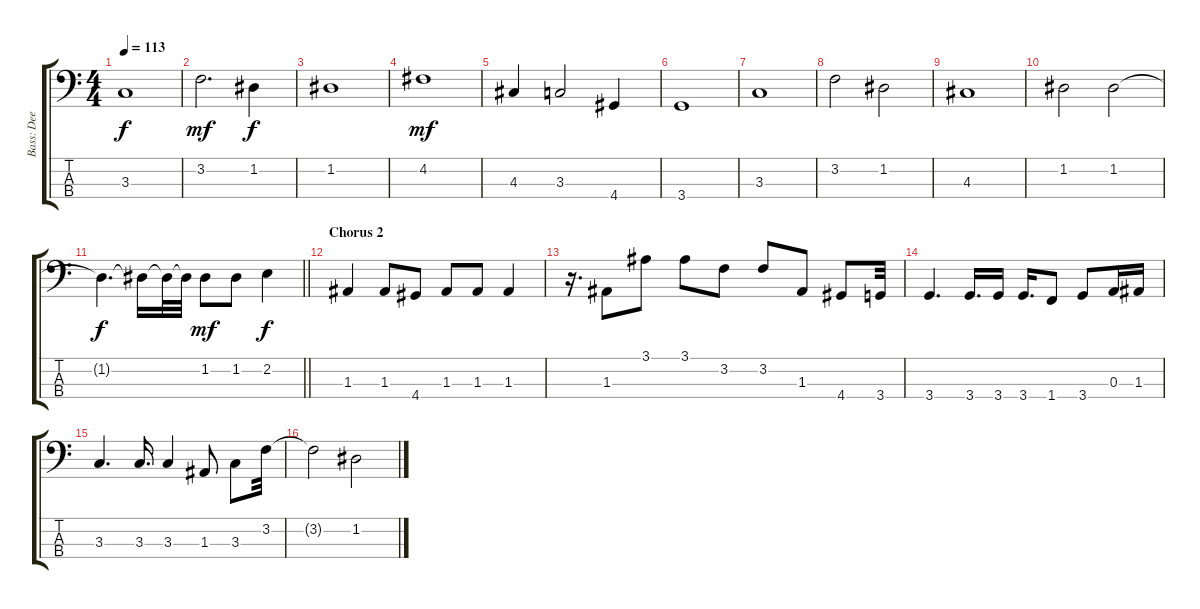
\track ("Bass: Dee Murray" "Bass: Dee ") {instrument electricbassfinger}
\staff {score tabs}
\tuning (G2 D2 A1 E1) {hide}
\ts (4 4)
\tempo 113
\clef f4
\ks c
3.3.1{dy f} |
3.2.2{d dy mf} 1.2.4{dy f} |
1.2.1 |
4.2.1{dy mf} |
4.3.4 3.3.2 4.4.4 |
3.4.1 |
3.3.1 |
3.2.2 1.2.2 |
4.3.1 |
1.2.2 1.2.2 |
\barLineRight lightlight
1.2{t}.4{d dy f} 1.2{t}.16 1.2{t}.32 1.2{t}.32 1.2.8{dy mf} 1.2.8 2.2.4{dy f} |
\section ("" "Chorus 2")
1.3.4 1.3.8 4.4.8 1.3.8 1.3.8 1.3.4 |
r.16{d} 1.3.8 3.1.8 3.1.8 3.2.8 3.2.8 1.3.8 4.4.8 3.4.32 |
3.4.4{d} 3.4.16{d} 3.4.16 3.4.16{d} 1.4.8 3.4.8 0.3.16 1.3.16 |
3.3.4{d} 3.3.16{d} 3.3.4 1.3.8 3.3.8 3.2.32 |
3.2{t}.2 1.2.2
